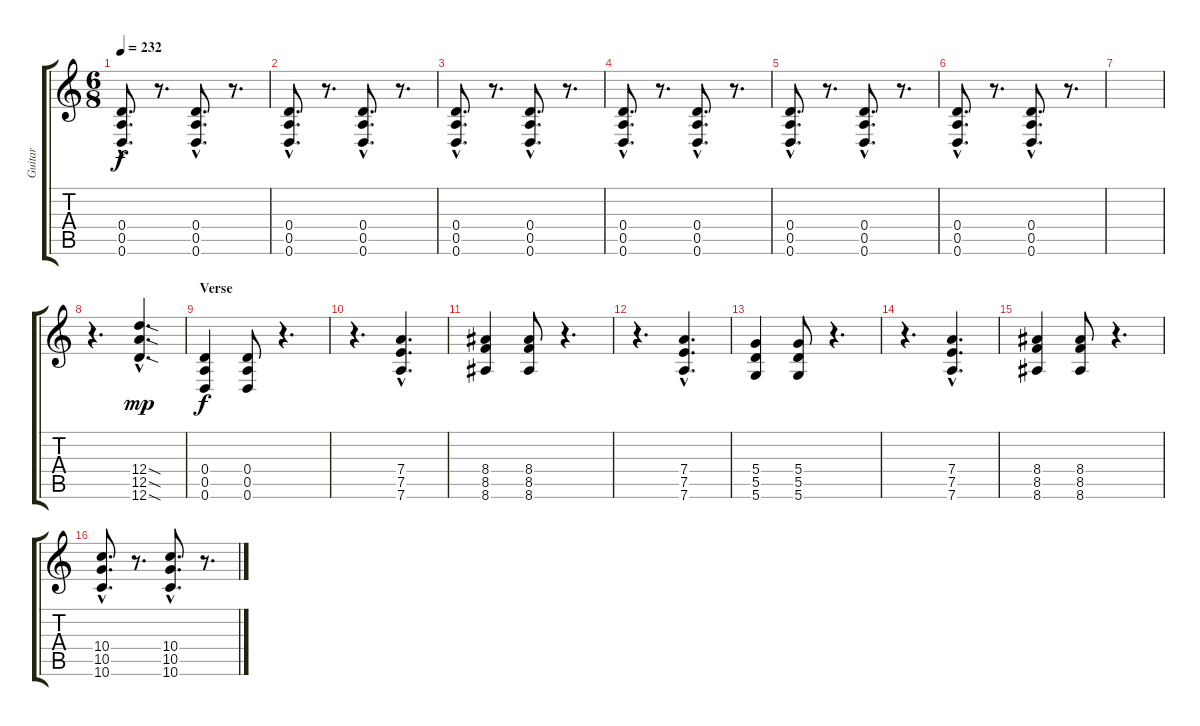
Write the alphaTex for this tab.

\track ("Guitar" "Guitar") {instrument overdrivenguitar}
\staff {score tabs}
\tuning (E4 B3 G3 D3 A2 D2) {hide}
\ts (6 8)
\tempo 232
\clef g2
\ks c
(0.4{hac} 0.5{hac} 0.6{hac}).8{d dy f} r.8{d} (0.4{hac} 0.5{hac} 0.6{hac}).8{d} r.8{d} |
(0.4{hac} 0.5{hac} 0.6{hac}).8{d} r.8{d} (0.4{hac} 0.5{hac} 0.6{hac}).8{d} r.8{d} |
(0.4{hac} 0.5{hac} 0.6{hac}).8{d} r.8{d} (0.4{hac} 0.5{hac} 0.6{hac}).8{d} r.8{d} |
(0.4{hac} 0.5{hac} 0.6{hac}).8{d} r.8{d} (0.4{hac} 0.5{hac} 0.6{hac}).8{d} r.8{d} |
(0.4{hac} 0.5{hac} 0.6{hac}).8{d} r.8{d} (0.4{hac} 0.5{hac} 0.6{hac}).8{d} r.8{d} |
(0.4{hac} 0.5{hac} 0.6{hac}).8{d} r.8{d} (0.4{hac} 0.5{hac} 0.6{hac}).8{d} r.8{d} |
|
r.4{d} (12.4{sod hac} 12.5{sod hac} 12.6{sod hac}).4{d dy mp} |
\section ("" "Verse")
(0.4 0.5 0.6).4{dy f} (0.4 0.5 0.6).8 r.4{d} |
r.4{d} (7.4{hac} 7.5{hac} 7.6{hac}).4{d} |
(8.4 8.5 8.6).4 (8.4 8.5 8.6).8 r.4{d} |
r.4{d} (7.4{hac} 7.5{hac} 7.6{hac}).4{d} |
(5.4 5.5 5.6).4 (5.4 5.5 5.6).8 r.4{d} |
r.4{d} (7.4{hac} 7.5{hac} 7.6{hac}).4{d} |
(8.4 8.5 8.6).4 (8.4 8.5 8.6).8 r.4{d} |
(10.4{hac} 10.5{hac} 10.6{hac}).8{d} r.8{d} (10.4{hac} 10.5{hac} 10.6{hac}).8{d} r.8{d}
